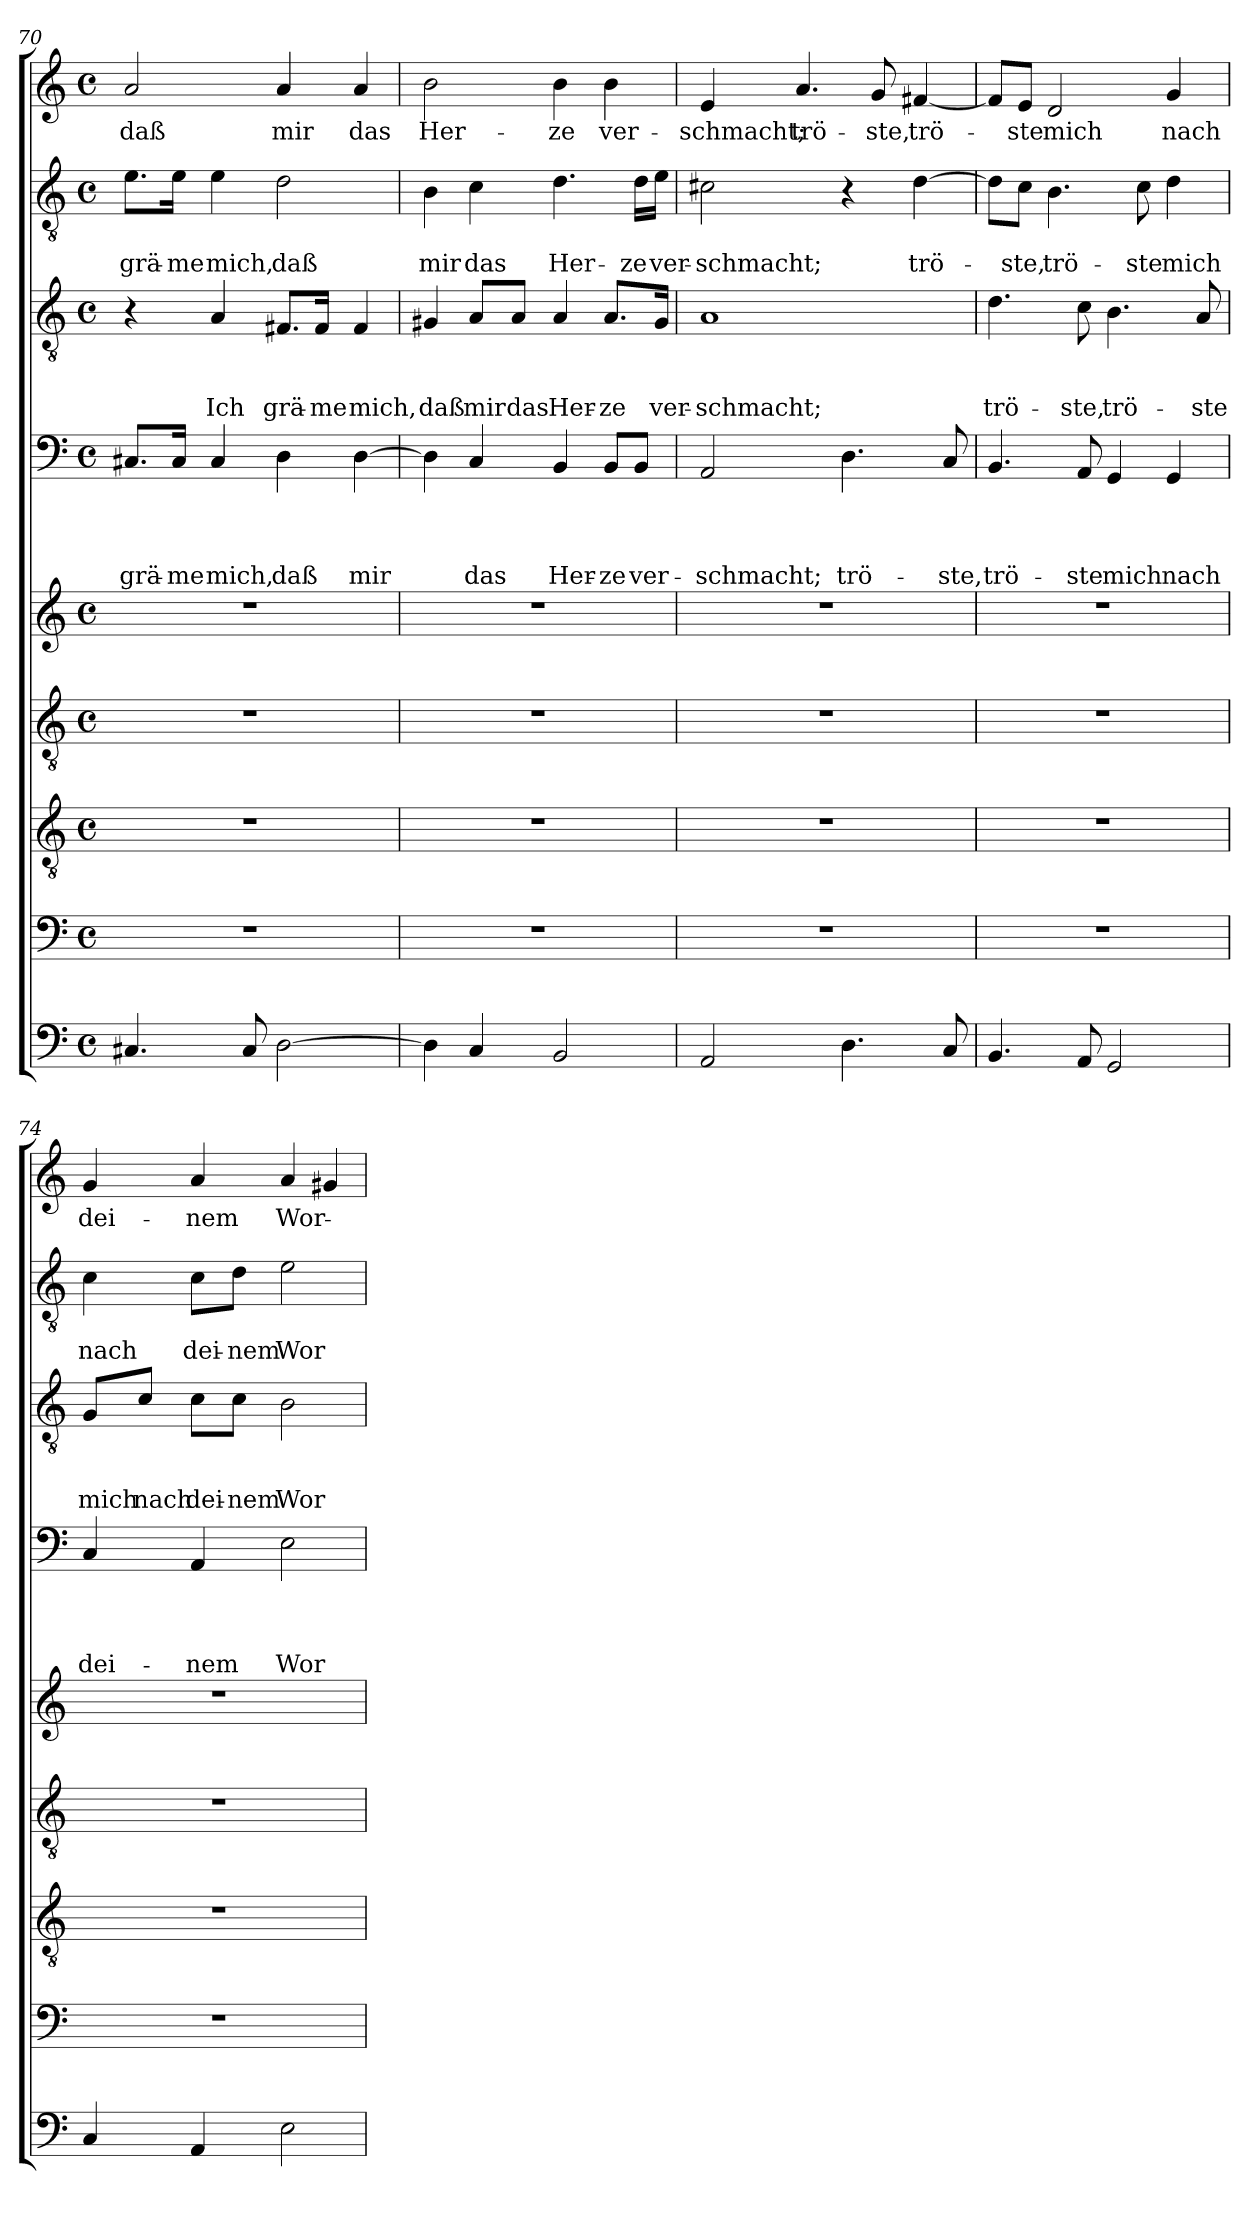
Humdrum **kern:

**kern	**kern	**kern	**kern	**kern	**kern	**text	**text	**text	**text	**kern	**text	**text	**text	**kern	**text	**text	**kern	**text
*part9	*part8	*part7	*part6	*part5	*part4	*part4	*part4	*part4	*part4	*part3	*part3	*part3	*part3	*part2	*part2	*part2	*part1	*part1
*staff9	*staff8	*staff7	*staff6	*staff5	*staff4	*staff4	*staff4	*staff4	*staff4	*staff3	*staff3	*staff3	*staff3	*staff2	*staff2	*staff2	*staff1	*staff1
!!LO:PB:g=z
*clefF4	*clefF4	*clefGv2	*clefGv2	*clefG2	*clefF4	*	*	*	*	*clefGv2	*	*	*	*clefGv2	*	*	*clefG2	*
*k[]	*k[]	*k[]	*k[]	*k[]	*k[]	*	*	*	*	*k[]	*	*	*	*k[]	*	*	*k[]	*
*C:	*C:	*C:	*C:	*C:	*C:	*	*	*	*	*C:	*	*	*	*C:	*	*	*C:	*
*M4/4	*M4/4	*M4/4	*M4/4	*M4/4	*M4/4	*	*	*	*	*M4/4	*	*	*	*M4/4	*	*	*M4/4	*
*met(c)	*met(c)	*met(c)	*met(c)	*met(c)	*met(c)	*	*	*	*	*met(c)	*	*	*	*met(c)	*	*	*met(c)	*
=70	=70	=70	=70	=70	=70	=70	=70	=70	=70	=70	=70	=70	=70	=70	=70	=70	=70	=70
!	!	!	!	!	!	!	!	!	!LO:LY:b	!	!	!	!	!	!	!LO:LY:b	!	!LO:LY:b
4.C#X/	1r	1r	1r	1r	8.C#X/L	.	.	.	grä-	4r	.	.	.	8.e\L	.	grä-	2a/	daß
!	!	!	!	!	!	!	!	!	!LO:LY:b	!	!	!	!	!	!	!LO:LY:b	!	!
.	.	.	.	.	16C#/Jk	.	.	.	-me	.	.	.	.	16e\Jk	.	-me	.	.
!	!	!	!	!	!	!	!	!	!LO:LY:b	!	!	!	!LO:LY:b	!	!	!LO:LY:b	!	!
.	.	.	.	.	4C#/	.	.	.	mich,	4A/	.	.	Ich	4e\	.	mich,	.	.
8C#/	.	.	.	.	.	.	.	.	.	.	.	.	.	.	.	.	.	.
!	!	!	!	!	!	!	!	!	!LO:LY:b	!	!	!	!LO:LY:b	!	!	!LO:LY:b	!	!LO:LY:b
[2D\	.	.	.	.	4D\	.	.	.	daß	8.F#X/L	.	.	grä-	2d\	.	daß	4a/	mir
!	!	!	!	!	!	!	!	!	!	!	!	!	!LO:LY:b	!	!	!	!	!
.	.	.	.	.	.	.	.	.	.	16F#/Jk	.	.	-me	.	.	.	.	.
!	!	!	!	!	!	!	!	!	!LO:LY:b	!	!	!	!LO:LY:b	!	!	!	!	!LO:LY:b
.	.	.	.	.	[4D\	.	.	.	mir	4F#/	.	.	mich,	.	.	.	4a/	das
=71	=71	=71	=71	=71	=71	=71	=71	=71	=71	=71	=71	=71	=71	=71	=71	=71	=71	=71
!	!	!	!	!	!	!	!	!	!	!	!	!	!LO:LY:b	!	!	!LO:LY:b	!	!LO:LY:b
4D\]	1r	1r	1r	1r	4D\]	.	.	.	.	4G#X/	.	.	daß	4B\	.	mir	2b\	Her-
!	!	!	!	!	!	!	!	!	!LO:LY:b	!	!	!	!LO:LY:b	!	!	!LO:LY:b	!	!
4C/	.	.	.	.	4C/	.	.	.	das	8A/L	.	.	mir	4c\	.	das	.	.
!	!	!	!	!	!	!	!	!	!	!	!	!	!LO:LY:b	!	!	!	!	!
.	.	.	.	.	.	.	.	.	.	8A/J	.	.	das	.	.	.	.	.
!	!	!	!	!	!	!	!	!	!LO:LY:b	!	!	!	!LO:LY:b	!	!	!LO:LY:b	!	!LO:LY:b
2BB/	.	.	.	.	4BB/	.	.	.	Her-	4A/	.	.	Her-	4.d\	.	Her-	4b\	-ze
!	!	!	!	!	!	!	!	!	!LO:LY:b	!	!	!	!LO:LY:b	!	!	!	!	!LO:LY:b
.	.	.	.	.	8BB/L	.	.	.	-ze	8.A/L	.	.	-ze	.	.	.	4b\	ver-
!	!	!	!	!	!	!	!	!	!LO:LY:b	!	!	!	!	!	!	!LO:LY:b	!	!
.	.	.	.	.	8BB/J	.	.	.	ver-	.	.	.	.	16d\LL	.	-ze	.	.
!	!	!	!	!	!	!	!	!	!	!	!	!	!LO:LY:b	!	!	!LO:LY:b	!	!
.	.	.	.	.	.	.	.	.	.	16G#/Jk	.	.	ver-	16e\JJ	.	ver-	.	.
=72	=72	=72	=72	=72	=72	=72	=72	=72	=72	=72	=72	=72	=72	=72	=72	=72	=72	=72
!	!	!	!	!	!	!	!	!	!LO:LY:b	!	!	!	!LO:LY:b	!	!	!LO:LY:b	!	!LO:LY:b
2AA/	1r	1r	1r	1r	2AA/	.	.	.	-schmacht;	1A	.	.	-schmacht;	2c#X\	.	-schmacht;	4e/	-schmacht;
!	!	!	!	!	!	!	!	!	!	!	!	!	!	!	!	!	!	!LO:LY:b
.	.	.	.	.	.	.	.	.	.	.	.	.	.	.	.	.	4.a/	trö-
!	!	!	!	!	!	!	!	!	!LO:LY:b	!	!	!	!	!	!	!	!	!
4.D\	.	.	.	.	4.D\	.	.	.	trö-	.	.	.	.	4r	.	.	.	.
!	!	!	!	!	!	!	!	!	!	!	!	!	!	!	!	!	!	!LO:LY:b
.	.	.	.	.	.	.	.	.	.	.	.	.	.	.	.	.	8g/	-ste,
!	!	!	!	!	!	!	!	!	!	!	!	!	!	!	!	!LO:LY:b	!	!LO:LY:b
.	.	.	.	.	.	.	.	.	.	.	.	.	.	[4d\	.	trö-	[4f#X/	trö-
!	!	!	!	!	!	!	!	!	!LO:LY:b	!	!	!	!	!	!	!	!	!
8C/	.	.	.	.	8C/	.	.	.	-ste,	.	.	.	.	.	.	.	.	.
=73	=73	=73	=73	=73	=73	=73	=73	=73	=73	=73	=73	=73	=73	=73	=73	=73	=73	=73
!	!	!	!	!	!	!	!	!	!LO:LY:b	!	!	!	!LO:LY:b	!	!	!	!	!
4.BB/	1r	1r	1r	1r	4.BB/	.	.	.	trö-	4.d\	.	.	trö-	8d\L]	.	.	8f#/L]	.
!	!	!	!	!	!	!	!	!	!	!	!	!	!	!	!	!LO:LY:b	!	!LO:LY:b
.	.	.	.	.	.	.	.	.	.	.	.	.	.	8c\J	.	-ste,	8e/J	-ste
!	!	!	!	!	!	!	!	!	!	!	!	!	!	!	!	!LO:LY:b	!	!LO:LY:b
.	.	.	.	.	.	.	.	.	.	.	.	.	.	4.B\	.	trö-	2d/	mich
!	!	!	!	!	!	!	!	!	!LO:LY:b	!	!	!	!LO:LY:b	!	!	!	!	!
8AA/	.	.	.	.	8AA/	.	.	.	-ste	8c\	.	.	-ste,	.	.	.	.	.
!	!	!	!	!	!	!	!	!	!LO:LY:b	!	!	!	!LO:LY:b	!	!	!	!	!
2GG/	.	.	.	.	4GG/	.	.	.	mich	4.B\	.	.	trö-	.	.	.	.	.
!	!	!	!	!	!	!	!	!	!	!	!	!	!	!	!	!LO:LY:b	!	!
.	.	.	.	.	.	.	.	.	.	.	.	.	.	8c\	.	-ste	.	.
!	!	!	!	!	!	!	!	!	!LO:LY:b	!	!	!	!	!	!	!LO:LY:b	!	!LO:LY:b
.	.	.	.	.	4GG/	.	.	.	nach	.	.	.	.	4d\	.	mich	4g/	nach
!	!	!	!	!	!	!	!	!	!	!	!	!	!LO:LY:b	!	!	!	!	!
.	.	.	.	.	.	.	.	.	.	8A/	.	.	-ste	.	.	.	.	.
!!LO:LB:g=z
=74	=74	=74	=74	=74	=74	=74	=74	=74	=74	=74	=74	=74	=74	=74	=74	=74	=74	=74
!	!	!	!	!	!	!	!	!	!LO:LY:b	!	!	!	!LO:LY:b	!	!	!LO:LY:b	!	!LO:LY:b
4C/	1r	1r	1r	1r	4C/	.	.	.	dei-	8G/L	.	.	mich	4c\	.	nach	4g/	dei-
!	!	!	!	!	!	!	!	!	!	!	!	!	!LO:LY:b	!	!	!	!	!
.	.	.	.	.	.	.	.	.	.	8c/J	.	.	nach	.	.	.	.	.
!	!	!	!	!	!	!	!	!	!LO:LY:b	!	!	!	!LO:LY:b	!	!	!LO:LY:b	!	!LO:LY:b
4AA/	.	.	.	.	4AA/	.	.	.	-nem	8c\L	.	.	dei-	8c\L	.	dei-	4a/	-nem
!	!	!	!	!	!	!	!	!	!	!	!	!	!LO:LY:b	!	!	!LO:LY:b	!	!
.	.	.	.	.	.	.	.	.	.	8c\J	.	.	-nem	8d\J	.	-nem	.	.
!	!	!	!	!	!	!	!	!	!LO:LY:b	!	!	!	!LO:LY:b	!	!	!LO:LY:b	!	!LO:LY:b
2E\	.	.	.	.	2E\	.	.	.	Wor-	2B\	.	.	Wor-	2e\	.	Wor-	4a/	Wor-
.	.	.	.	.	.	.	.	.	.	.	.	.	.	.	.	.	4g#X/	.
=	=	=	=	=	=	=	=	=	=	=	=	=	=	=	=	=	=	=
*-	*-	*-	*-	*-	*-	*-	*-	*-	*-	*-	*-	*-	*-	*-	*-	*-	*-	*-
